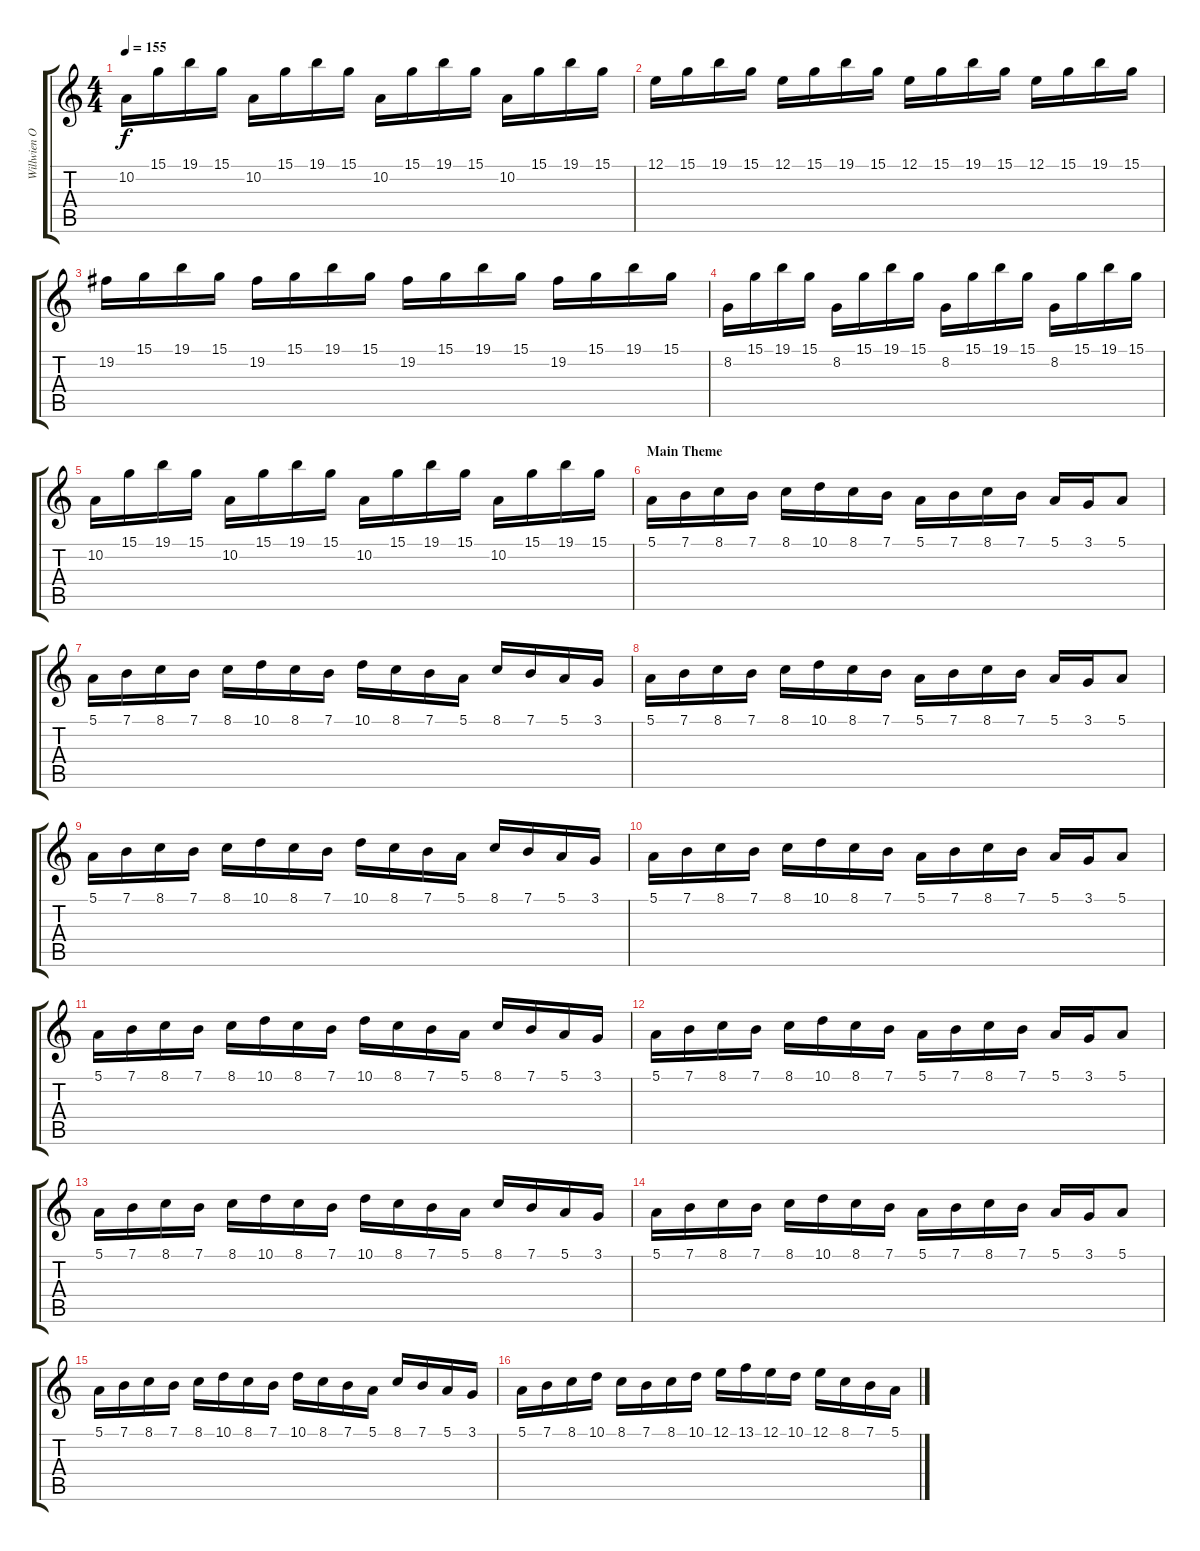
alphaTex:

\track ("Willwien Orfeus (Harpsichord)" "Willwien O") {instrument harpsichord}
\staff {score tabs}
\tuning (E4 B3 G3 D3 A2 E2) {hide}
\ts (4 4)
\tempo 155
\clef g2
\ks c
10.2.16{dy f} 15.1.16 19.1.16 15.1.16 10.2.16 15.1.16 19.1.16 15.1.16 10.2.16 15.1.16 19.1.16 15.1.16 10.2.16 15.1.16 19.1.16 15.1.16 |
12.1.16 15.1.16 19.1.16 15.1.16 12.1.16 15.1.16 19.1.16 15.1.16 12.1.16 15.1.16 19.1.16 15.1.16 12.1.16 15.1.16 19.1.16 15.1.16 |
19.2.16 15.1.16 19.1.16 15.1.16 19.2.16 15.1.16 19.1.16 15.1.16 19.2.16 15.1.16 19.1.16 15.1.16 19.2.16 15.1.16 19.1.16 15.1.16 |
8.2.16 15.1.16 19.1.16 15.1.16 8.2.16 15.1.16 19.1.16 15.1.16 8.2.16 15.1.16 19.1.16 15.1.16 8.2.16 15.1.16 19.1.16 15.1.16 |
10.2.16 15.1.16 19.1.16 15.1.16 10.2.16 15.1.16 19.1.16 15.1.16 10.2.16 15.1.16 19.1.16 15.1.16 10.2.16 15.1.16 19.1.16 15.1.16 |
\section ("" "Main Theme")
5.1.16 7.1.16 8.1.16 7.1.16 8.1.16 10.1.16 8.1.16 7.1.16 5.1.16 7.1.16 8.1.16 7.1.16 5.1.16 3.1.16 5.1.8 |
5.1.16 7.1.16 8.1.16 7.1.16 8.1.16 10.1.16 8.1.16 7.1.16 10.1.16 8.1.16 7.1.16 5.1.16 8.1.16 7.1.16 5.1.16 3.1.16 |
5.1.16 7.1.16 8.1.16 7.1.16 8.1.16 10.1.16 8.1.16 7.1.16 5.1.16 7.1.16 8.1.16 7.1.16 5.1.16 3.1.16 5.1.8 |
5.1.16 7.1.16 8.1.16 7.1.16 8.1.16 10.1.16 8.1.16 7.1.16 10.1.16 8.1.16 7.1.16 5.1.16 8.1.16 7.1.16 5.1.16 3.1.16 |
5.1.16 7.1.16 8.1.16 7.1.16 8.1.16 10.1.16 8.1.16 7.1.16 5.1.16 7.1.16 8.1.16 7.1.16 5.1.16 3.1.16 5.1.8 |
5.1.16 7.1.16 8.1.16 7.1.16 8.1.16 10.1.16 8.1.16 7.1.16 10.1.16 8.1.16 7.1.16 5.1.16 8.1.16 7.1.16 5.1.16 3.1.16 |
5.1.16 7.1.16 8.1.16 7.1.16 8.1.16 10.1.16 8.1.16 7.1.16 5.1.16 7.1.16 8.1.16 7.1.16 5.1.16 3.1.16 5.1.8 |
5.1.16 7.1.16 8.1.16 7.1.16 8.1.16 10.1.16 8.1.16 7.1.16 10.1.16 8.1.16 7.1.16 5.1.16 8.1.16 7.1.16 5.1.16 3.1.16 |
5.1.16 7.1.16 8.1.16 7.1.16 8.1.16 10.1.16 8.1.16 7.1.16 5.1.16 7.1.16 8.1.16 7.1.16 5.1.16 3.1.16 5.1.8 |
5.1.16 7.1.16 8.1.16 7.1.16 8.1.16 10.1.16 8.1.16 7.1.16 10.1.16 8.1.16 7.1.16 5.1.16 8.1.16 7.1.16 5.1.16 3.1.16 |
5.1.16 7.1.16 8.1.16 10.1.16 8.1.16 7.1.16 8.1.16 10.1.16 12.1.16 13.1.16 12.1.16 10.1.16 12.1.16 8.1.16 7.1.16 5.1.16
